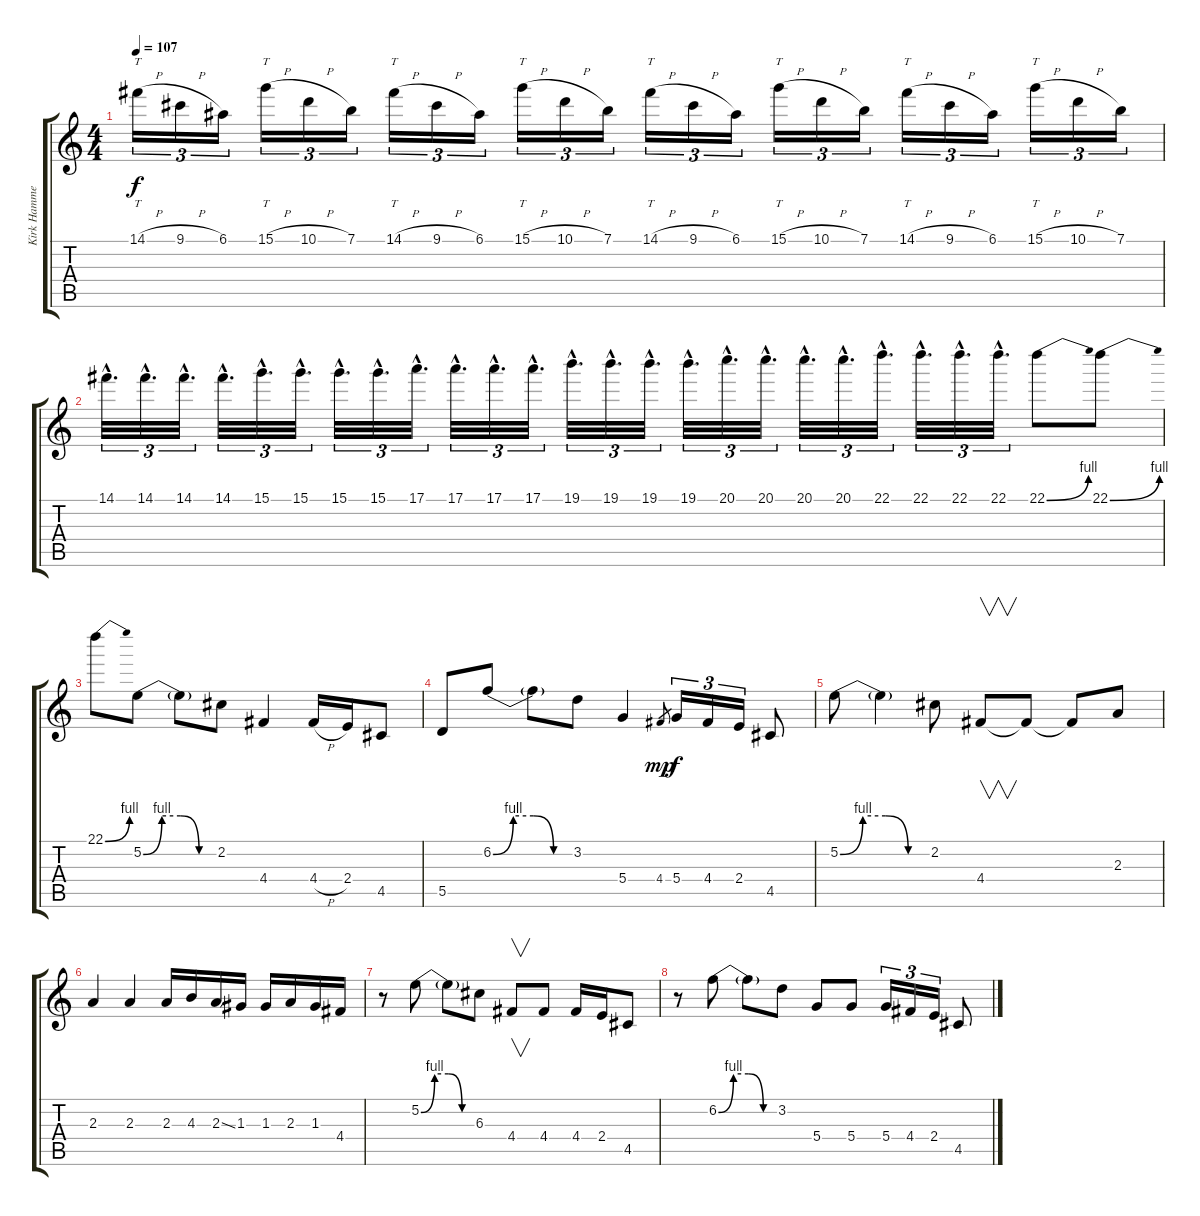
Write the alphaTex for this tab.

\track ("Kirk Hammett" "Kirk Hamme") {instrument distortionguitar}
\staff {score tabs}
\tuning (E4 B3 G3 D3 A2 E2) {hide}
\ts (4 4)
\tempo 107
\clef g2
\ks c
14.1{h}.16{tt tu (3 2) dy f} 9.1{h}.16{tu (3 2)} 6.1.16{tu (3 2)} 15.1{h}.16{tt tu (3 2)} 10.1{h}.16{tu (3 2)} 7.1.16{tu (3 2)} 14.1{h}.16{tt tu (3 2)} 9.1{h}.16{tu (3 2)} 6.1.16{tu (3 2)} 15.1{h}.16{tt tu (3 2)} 10.1{h}.16{tu (3 2)} 7.1.16{tu (3 2)} 14.1{h}.16{tt tu (3 2)} 9.1{h}.16{tu (3 2)} 6.1.16{tu (3 2)} 15.1{h}.16{tt tu (3 2)} 10.1{h}.16{tu (3 2)} 7.1.16{tu (3 2)} 14.1{h}.16{tt tu (3 2)} 9.1{h}.16{tu (3 2)} 6.1.16{tu (3 2)} 15.1{h}.16{tt tu (3 2)} 10.1{h}.16{tu (3 2)} 7.1.16{tu (3 2)} |
14.1{hac}.32{d tu (3 2)} 14.1{hac}.32{d tu (3 2)} 14.1{hac}.32{d tu (3 2)} 14.1{hac}.32{d tu (3 2)} 15.1{hac}.32{d tu (3 2)} 15.1{hac}.32{d tu (3 2)} 15.1{hac}.32{d tu (3 2)} 15.1{hac}.32{d tu (3 2)} 17.1{hac}.32{d tu (3 2)} 17.1{hac}.32{d tu (3 2)} 17.1{hac}.32{d tu (3 2)} 17.1{hac}.32{d tu (3 2)} 19.1{hac}.32{d tu (3 2)} 19.1{hac}.32{d tu (3 2)} 19.1{hac}.32{d tu (3 2)} 19.1{hac}.32{d tu (3 2)} 20.1{hac}.32{d tu (3 2)} 20.1{hac}.32{d tu (3 2)} 20.1{hac}.32{d tu (3 2)} 20.1{hac}.32{d tu (3 2)} 22.1{hac}.32{d tu (3 2)} 22.1{hac}.32{d tu (3 2)} 22.1{hac}.32{d tu (3 2)} 22.1{hac}.32{d tu (3 2)} 22.1{be (bend 0 0 60 4)}.8 22.1{be (bend 0 0 60 4)}.8 |
22.1{be (bend 0 0 60 4)}.8 5.2{be (custom 0 0 15 4 30 4 45 0 60 0)}.8 5.2{t}.8 2.2.8 4.4.4 4.4{h}.16 2.4.16 4.5.8 |
5.5.8 6.2{be (custom 0 0 15 4 30 4 45 0 60 0)}.8 6.2{t}.8 3.2.8 5.4.4 4.4.8{gr dy mp} 5.4.16{tu (3 2) dy f} 4.4.16{tu (3 2)} 2.4.16{tu (3 2)} 4.5.8 |
5.2{be (custom 0 0 15 4 30 4 45 0 60 0)}.8 5.2{t}.4 2.2.8 4.4.8{v} 4.4{t}.8 4.4{t}.8 2.3.8 |
2.3.4 2.3.4 2.3.16 4.3.16 2.3{ss}.16 1.3.16 1.3.16 2.3.16 1.3.16 4.4.16 |
r.8 5.2{be (custom 0 0 15 4 30 4 45 0 60 0)}.8 5.2{t}.8 6.3.8 4.4.8{v} 4.4.8 4.4.16 2.4.16 4.5.8 |
r.8 6.2{be (custom 0 0 15 4 30 4 45 0 60 0)}.8 6.2{t}.8 3.2.8 5.4.8 5.4.8 5.4.16{tu (3 2)} 4.4.16{tu (3 2)} 2.4.16{tu (3 2)} 4.5.8
